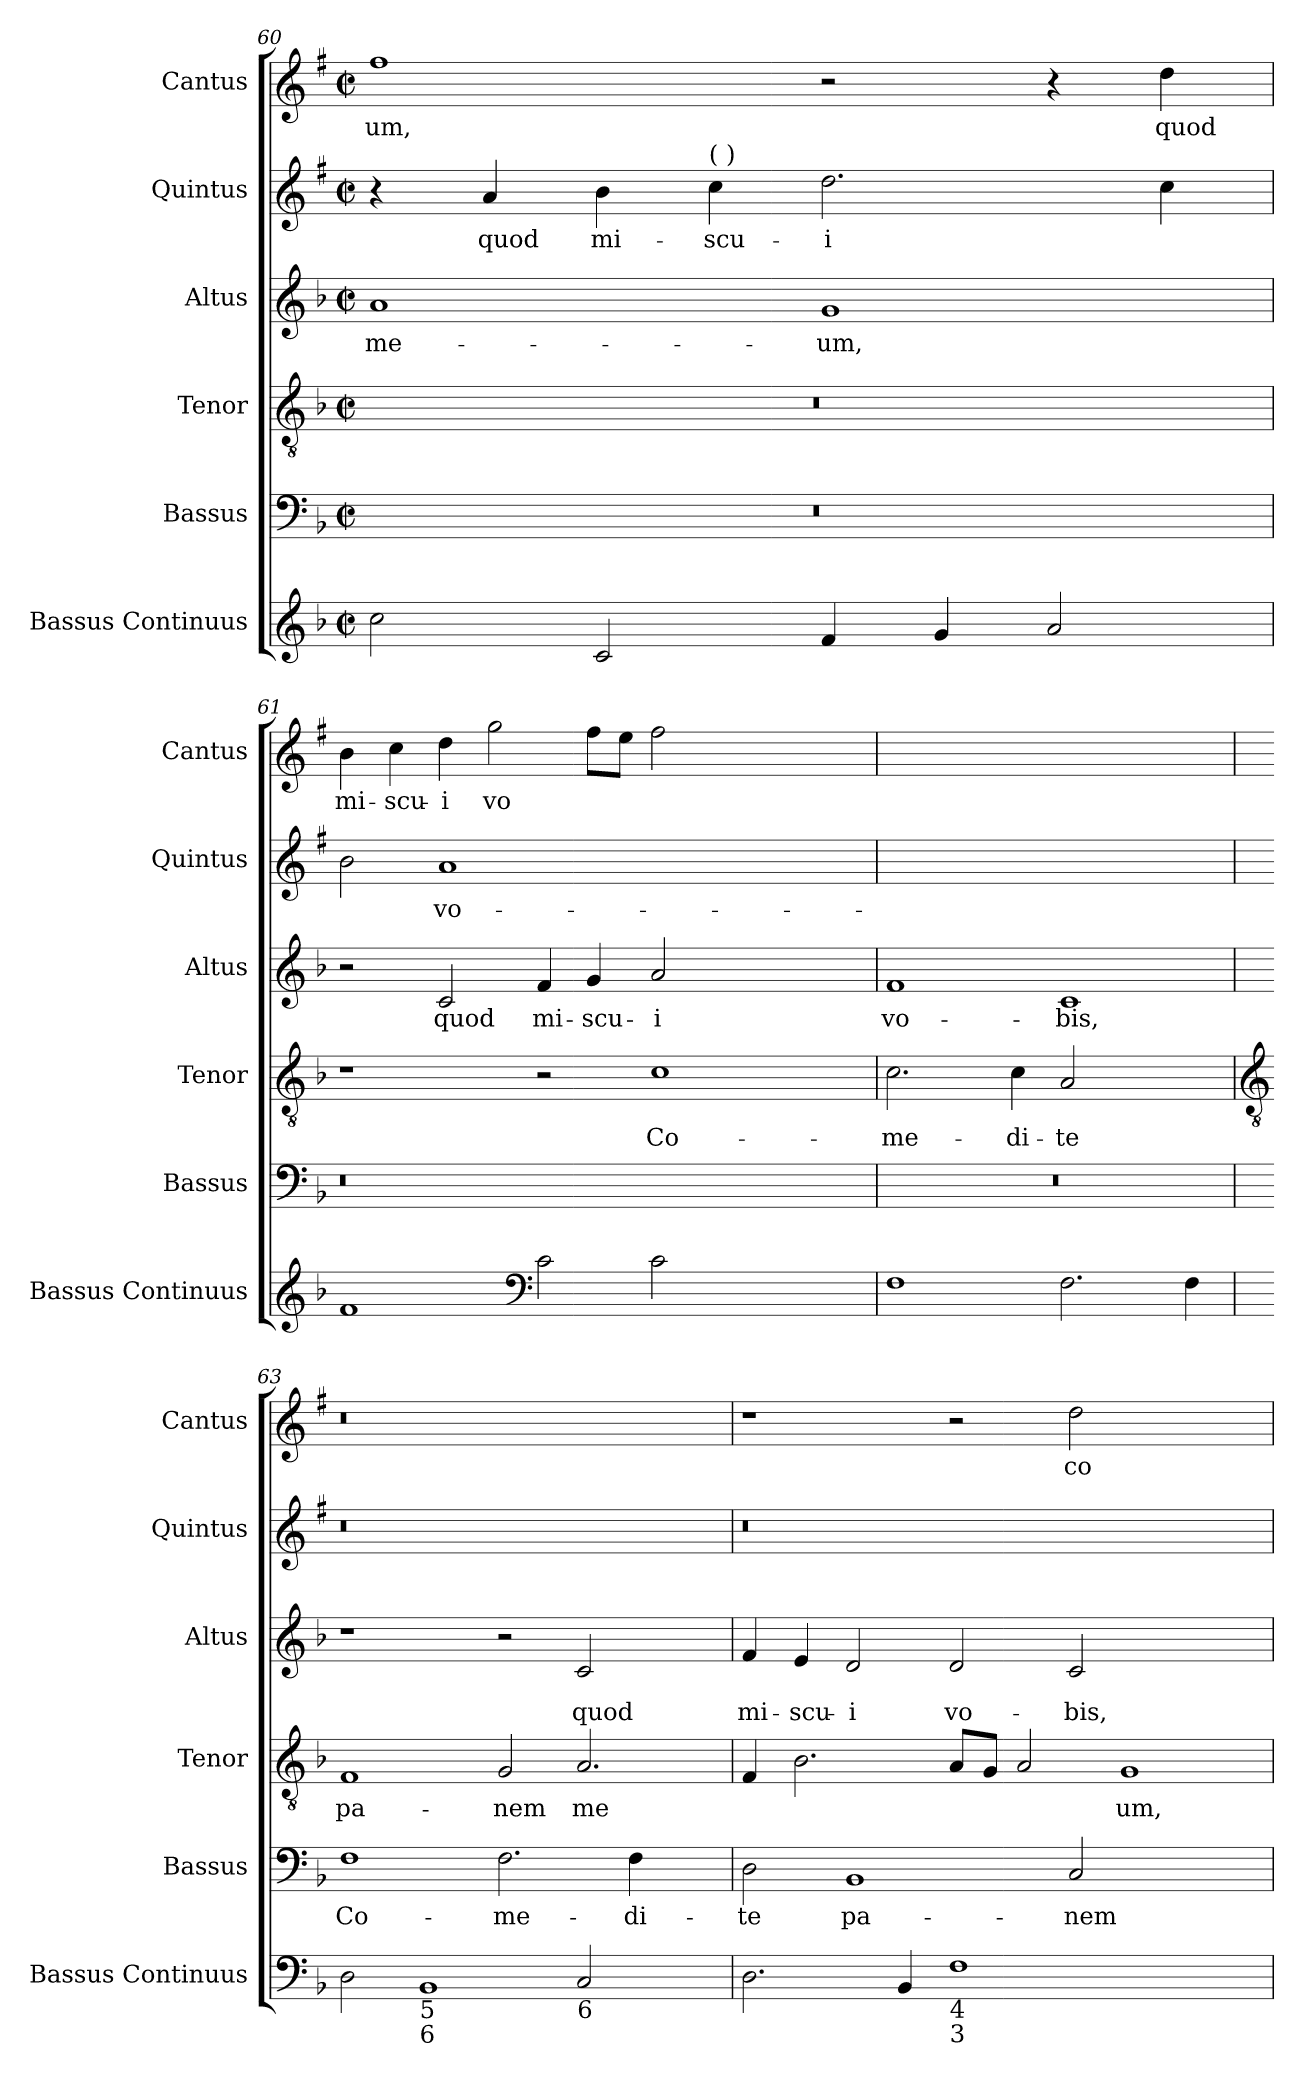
**kern	**kern	**text	**kern	**text	**kern	**text	**text	**kern	**text	**kern	**text
*part6	*part5	*part5	*part4	*part4	*part3	*part3	*part3	*part2	*part2	*part1	*part1
*staff6	*staff5	*staff5	*staff4	*staff4	*staff3	*staff3	*staff3	*staff2	*staff2	*staff1	*staff1
*I"Bassus Continuus	*I"Bassus	*	*I"Tenor	*	*I"Altus	*	*	*I"Quintus	*	*I"Cantus	*
*I'Bassus Continuus	*I'Bassus	*	*I'Tenor	*	*I'Altus	*	*	*I'Quintus	*	*I'Cantus	*
*clefG2	*clefF4	*	*clefGv2	*	*clefG2	*	*	*clefG2	*	*clefG2	*
*	*	*	*	*	*	*	*	*ITrd1c2	*	*ITrd1c2	*
*k[b-]	*k[b-]	*	*k[b-]	*	*k[b-]	*	*	*k[b-]	*	*k[b-]	*
*F:	*F:	*	*F:	*	*F:	*	*	*F:	*	*F:	*
*M4/2	*M4/2	*	*M4/2	*	*M4/2	*	*	*M4/2	*	*M4/2	*
*met(c|)	*met(c|)	*	*met(c|)	*	*met(c|)	*	*	*met(c|)	*	*met(c|)	*
=60	=60	=60	=60	=60	=60	=60	=60	=60	=60	=60	=60
!	!	!	!	!	!	!LO:LY:b	!	!	!	!	!LO:LY:b
2cc	0r	.	0r	.	1a	me-	.	4r	.	1ee	um,
!	!	!	!	!	!	!	!	!	!LO:LY:b	!	!
.	.	.	.	.	.	.	.	4g	quod	.	.
!	!	!	!	!	!	!	!	!	!LO:LY:b	!	!
2c	.	.	.	.	.	.	.	4a	mi-	.	.
!	!	!	!	!	!	!	!	!LO:TX:a:t=(  )	!	!	!
!	!	!	!	!	!	!	!	!	!LO:LY:b	!	!
.	.	.	.	.	.	.	.	4b-	-scu-	.	.
!	!	!	!	!	!	!LO:LY:b	!	!	!LO:LY:b	!	!
4f	.	.	.	.	1g	-um,	.	2.cc	-i	2r	.
4g	.	.	.	.	.	.	.	.	.	.	.
2a	.	.	.	.	.	.	.	.	.	4r	.
!	!	!	!	!	!	!	!	!	!	!	!LO:LY:b
.	.	.	.	.	.	.	.	4b-	.	4cc	quod
=61	=61	=61	=61	=61	=61	=61	=61	=61	=61	=61	=61
!	!	!	!	!	!	!	!	!	!	!	!LO:LY:b
1f	0r	.	1r	.	2r	.	.	2a	.	4a	mi-
!	!	!	!	!	!	!	!	!	!	!	!LO:LY:b
.	.	.	.	.	.	.	.	.	.	4b-	-scu-
!	!	!	!	!	!	!LO:LY:b	!	!	!LO:LY:b	!	!LO:LY:b
.	.	.	.	.	2c	quod	.	1g	vo-	4cc	-i
!	!	!	!	!	!	!	!	!	!	!	!LO:LY:b
.	.	.	.	.	.	.	.	.	.	2ff	vo
*clefF4	*	*	*	*	*	*	*	*	*	*	*
!	!	!	!	!	!	!LO:LY:b	!	!	!	!	!
2c	.	.	2r	.	4f	mi-	.	.	.	.	.
!	!	!	!	!	!	!LO:LY:b	!	!	!	!	!
.	.	.	.	.	4g	-scu-	.	.	.	8eeL	.
.	.	.	.	.	.	.	.	.	.	8ddJ	.
!	!	!	!	!LO:LY:b	!	!LO:LY:b	!	!	!LO:LY:b	!	!
2c	.	.	1c	Co-	2a	-i	.	[1.ayy	-bis,	2ee	.
1ryy	1ryy	.	.	.	1ryy	.	.	.	.	1ryy	.
.	.	.	2ryy	.	.	.	.	.	.	.	.
=62	=62	=62	=62	=62	=62	=62	=62	=62	=62	=62	=62
!	!	!	!	!LO:LY:b	!	!LO:LY:b	!	!	!	!	!LO:LY:b
1F	0r	.	2.c	-me-	1f	vo-	.	2ayy]	.	[1.ffyy	bis,
.	.	.	.	.	.	.	.	1.ryy	.	.	.
!	!	!	!	!LO:LY:b	!	!	!	!	!	!	!
.	.	.	4c	-di-	.	.	.	.	.	.	.
!	!	!	!	!LO:LY:b	!	!LO:LY:b	!	!	!	!	!
2.F	.	.	2A	-te	1c	-bis,	.	.	.	.	.
.	.	.	2ryy	.	.	.	.	.	.	2ffyy]	.
4F	.	.	.	.	.	.	.	.	.	.	.
!!LO:LB:g=z
=63	=63	=63	=63	=63	=63	=63	=63	=63	=63	=63	=63
*	*	*	*clefGv2	*	*	*	*	*	*	*	*
!	!	!LO:LY:b	!	!LO:LY:b	!	!	!	!	!	!	!
2D	1F	Co-	1F	pa-	1r	.	.	0r	.	0r	.
!LO:TX:b:t=5	!	!	!	!	!	!	!	!	!	!	!
!LO:TX:b:t=6	!	!	!	!	!	!	!	!	!	!	!
1BB-	.	.	.	.	.	.	.	.	.	.	.
!	!	!LO:LY:b	!	!LO:LY:b	!	!	!	!	!	!	!
.	2.F	-me-	2G	-nem	2r	.	.	.	.	.	.
!LO:TX:b:t=6	!	!	!	!	!	!	!	!	!	!	!
!	!	!	!	!LO:LY:b	!	!	!LO:LY:b	!	!	!	!
2C	.	.	2.A	me	2c	.	quod	.	.	.	.
!	!	!LO:LY:b	!	!	!	!	!	!	!	!	!
.	4F	-di-	.	.	.	.	.	.	.	.	.
4ryy	4ryy	.	.	.	4ryy	.	.	4ryy	.	4ryy	.
!!LO:LB:g=z
=64	=64	=64	=64	=64	=64	=64	=64	=64	=64	=64	=64
!	!	!LO:LY:b	!	!	!	!	!LO:LY:b	!	!	!	!
2.D	2D	-te	4F	.	4f	.	mi-	0r	.	1r	.
!	!	!	!	!	!	!	!LO:LY:b	!	!	!	!
.	.	.	2.B-	.	4e	.	-scu-	.	.	.	.
!	!	!LO:LY:b	!	!	!	!	!LO:LY:b	!	!	!	!
.	1BB-	pa-	.	.	2d	.	-i	.	.	.	.
4BB-	.	.	.	.	.	.	.	.	.	.	.
!LO:TX:b:t=4	!	!	!	!	!	!	!	!	!	!	!
!LO:TX:b:t=3	!	!	!	!	!	!	!	!	!	!	!
!	!	!	!	!	!	!	!LO:LY:b	!	!	!	!
1F	.	.	8AL	.	2d	.	vo-	.	.	2r	.
.	.	.	8GJ	.	.	.	.	.	.	.	.
.	.	.	2A	.	.	.	.	.	.	.	.
!	!	!LO:LY:b	!	!	!	!	!LO:LY:b	!	!	!	!LO:LY:b
.	2C	-nem	.	.	2c	.	-bis,	.	.	2cc	co-
!	!	!	!	!LO:LY:b	!	!	!	!	!	!	!
.	.	.	1G	um,	.	.	.	.	.	.	.
2.ryy	2.ryy	.	.	.	2.ryy	.	.	2.ryy	.	2.ryy	.
=	=	=	=	=	=	=	=	=	=	=	=
*-	*-	*-	*-	*-	*-	*-	*-	*-	*-	*-	*-
